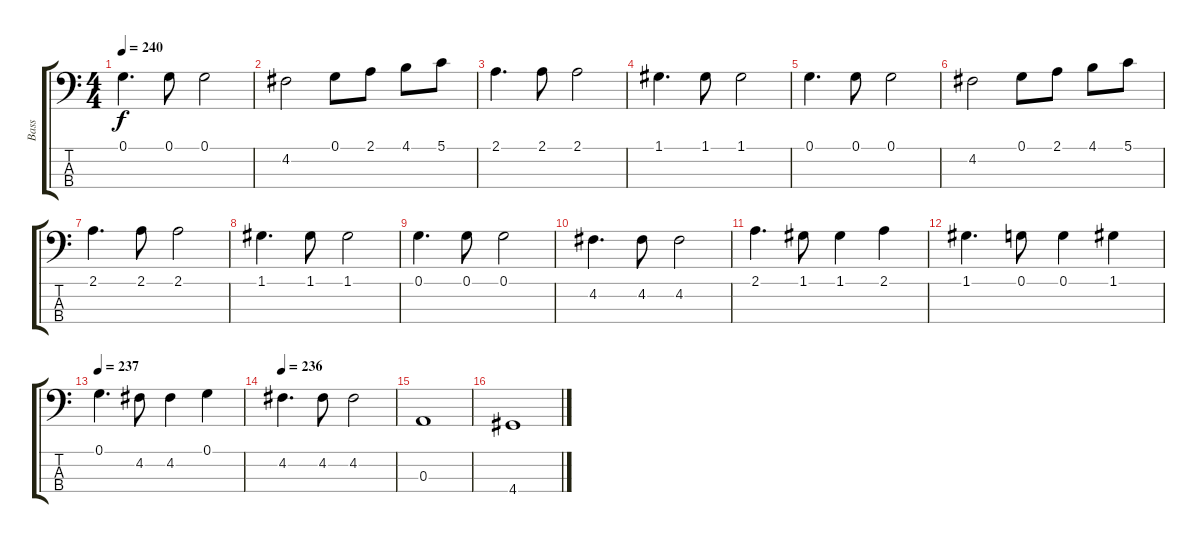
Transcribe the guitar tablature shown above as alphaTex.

\track ("Bass" "Bass") {instrument electricbassfinger}
\staff {score tabs}
\tuning (G2 D2 A1 E1) {hide}
\ts (4 4)
\tempo 240
\clef f4
\ks c
0.1.4{d dy f} 0.1.8 0.1.2 |
4.2.2 0.1.8 2.1.8 4.1.8 5.1.8 |
2.1.4{d} 2.1.8 2.1.2 |
1.1.4{d} 1.1.8 1.1.2 |
0.1.4{d} 0.1.8 0.1.2 |
4.2.2 0.1.8 2.1.8 4.1.8 5.1.8 |
2.1.4{d} 2.1.8 2.1.2 |
1.1.4{d} 1.1.8 1.1.2 |
0.1.4{d} 0.1.8 0.1.2 |
4.2.4{d} 4.2.8 4.2.2 |
2.1.4{d} 1.1.8 1.1.4 2.1.4 |
1.1.4{d} 0.1.8 0.1.4 1.1.4 |
\tempo 237
0.1.4{d} 4.2.8 4.2.4 0.1.4 |
\tempo 236
4.2.4{d} 4.2.8 4.2.2 |
0.3.1 |
4.4.1
